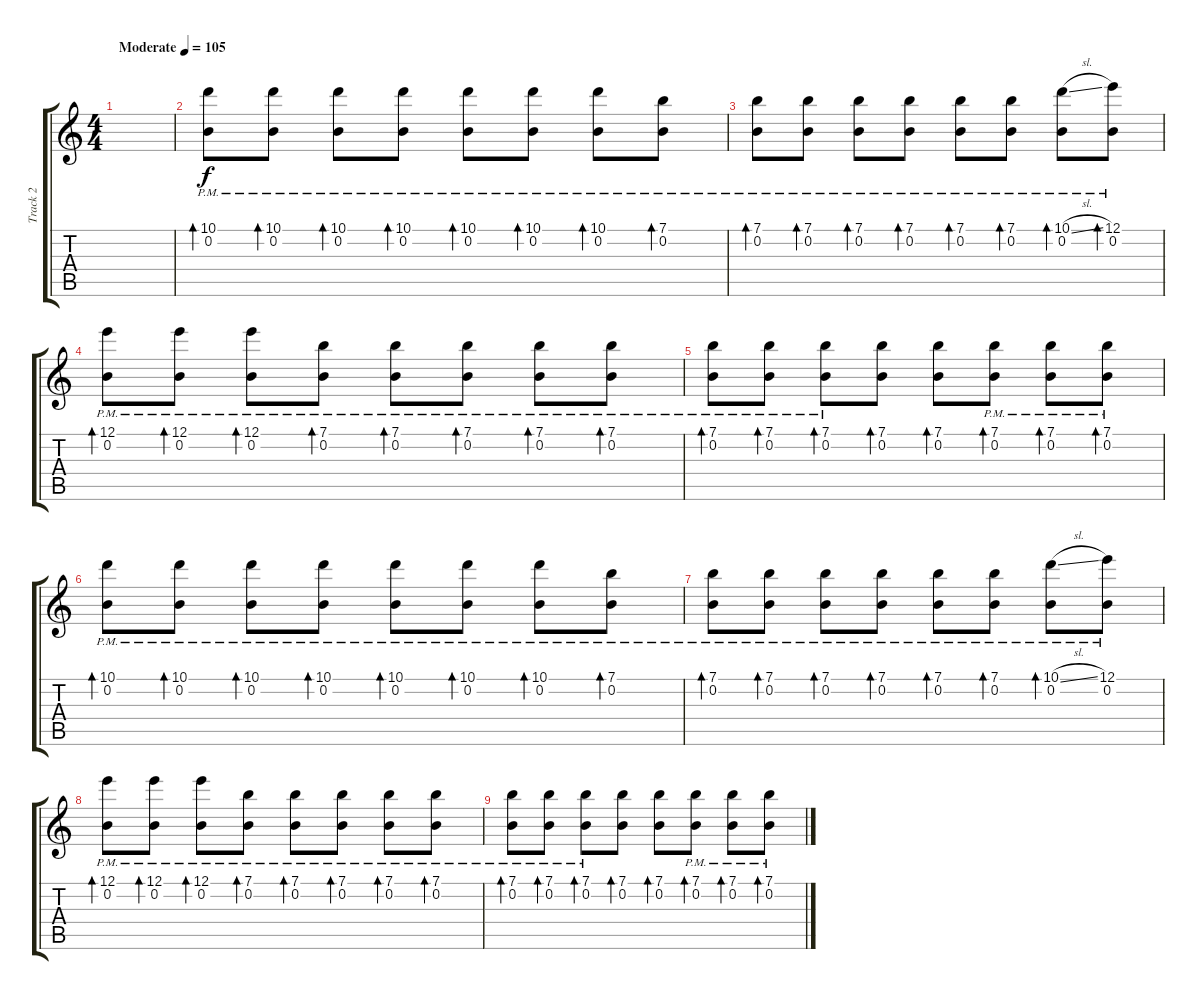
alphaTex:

\track ("Track 2" "Track 2") {instrument acousticguitarsteel}
\staff {score tabs}
\tuning (E4 B3 G3 D3 A2 E2) {hide}
\ts (4 4)
\tempo (105 "Moderate")
\clef g2
\ks c
|
(10.1 0.2{pm}).8{bd 60} (10.1 0.2{pm}).8{bd 60} (10.1 0.2{pm}).8{bd 60} (10.1 0.2{pm}).8{bd 60} (10.1 0.2{pm}).8{bd 60} (10.1 0.2{pm}).8{bd 60} (10.1 0.2{pm}).8{bd 60} (7.1 0.2{pm}).8{bd 60} |
(7.1 0.2{pm}).8{bd 60} (7.1 0.2{pm}).8{bd 60} (7.1 0.2{pm}).8{bd 60} (7.1 0.2{pm}).8{bd 60} (7.1 0.2{pm}).8{bd 60} (7.1 0.2{pm}).8{bd 60} (10.1{sl} 0.2{pm}).8{bd 60} (12.1 0.2{pm}).8{bd 60} |
(12.1 0.2{pm}).8{bd 60} (12.1 0.2{pm}).8{bd 60} (12.1 0.2{pm}).8{bd 60} (7.1 0.2{pm}).8{bd 60} (7.1 0.2{pm}).8{bd 60} (7.1 0.2{pm}).8{bd 60} (7.1 0.2{pm}).8{bd 60} (7.1 0.2{pm}).8{bd 60} |
(7.1 0.2{pm}).8{bd 60} (7.1 0.2{pm}).8{bd 60} (7.1 0.2{pm}).8{bd 60} (7.1 0.2).8{bd 60} (7.1 0.2).8{bd 60} (7.1 0.2{pm}).8{bd 60} (7.1 0.2{pm}).8{bd 60} (7.1 0.2{pm}).8{bd 60} |
(10.1 0.2{pm}).8{bd 60} (10.1 0.2{pm}).8{bd 60} (10.1 0.2{pm}).8{bd 60} (10.1 0.2{pm}).8{bd 60} (10.1 0.2{pm}).8{bd 60} (10.1 0.2{pm}).8{bd 60} (10.1 0.2{pm}).8{bd 60} (7.1 0.2{pm}).8{bd 60} |
(7.1 0.2{pm}).8{bd 60} (7.1 0.2{pm}).8{bd 60} (7.1 0.2{pm}).8{bd 60} (7.1 0.2{pm}).8{bd 60} (7.1 0.2{pm}).8{bd 60} (7.1 0.2{pm}).8{bd 60} (10.1{sl} 0.2{pm}).8{bd 60} (12.1 0.2{pm}).8 |
(12.1 0.2{pm}).8{bd 60} (12.1 0.2{pm}).8{bd 60} (12.1 0.2{pm}).8{bd 60} (7.1 0.2{pm}).8{bd 60} (7.1 0.2{pm}).8{bd 60} (7.1 0.2{pm}).8{bd 60} (7.1 0.2{pm}).8{bd 60} (7.1 0.2{pm}).8{bd 60} |
(7.1 0.2{pm}).8{bd 60} (7.1 0.2{pm}).8{bd 60} (7.1 0.2{pm}).8{bd 60} (7.1 0.2).8{bd 60} (7.1 0.2).8{bd 60} (7.1 0.2{pm}).8{bd 60} (7.1 0.2{pm}).8{bd 60} (7.1 0.2{pm}).8{bd 60}
